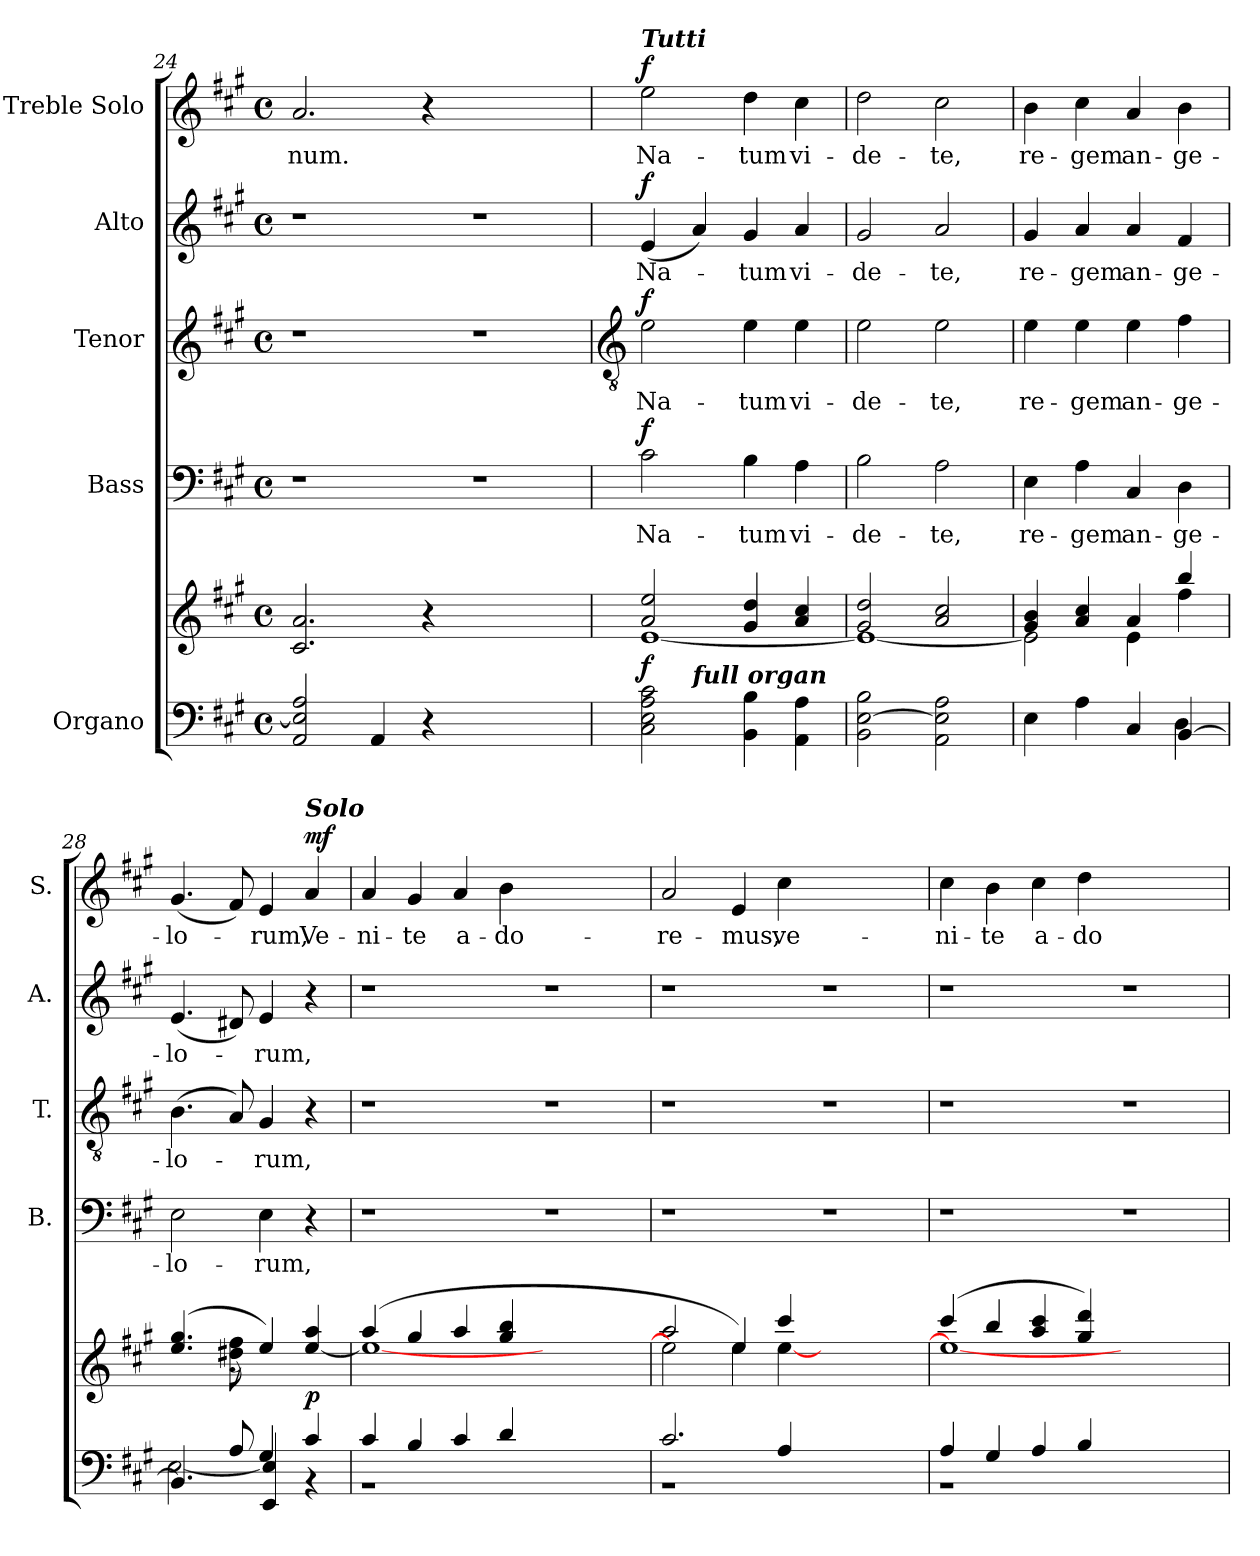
**kern	**kern	**dynam	**kern	**text	**dynam	**kern	**text	**dynam	**kern	**text	**dynam	**kern	**text	**dynam
*part5	*part5	*part5	*part4	*part4	*part4	*part3	*part3	*part3	*part2	*part2	*part2	*part1	*part1	*part1
*staff6	*staff5	*staff5/6	*staff4	*staff4	*staff4	*staff3	*staff3	*staff3	*staff2	*staff2	*staff2	*staff1	*staff1	*staff1
*I"Organo	*	*	*I"Bass	*	*	*I"Tenor	*	*	*I"Alto	*	*	*I"Treble Solo	*	*
*	*	*	*I'B.	*	*	*I'T.	*	*	*I'A.	*	*	*I'S.	*	*
*clefF4	*clefG2	*	*clefF4	*	*	*clefG2	*	*	*clefG2	*	*	*clefG2	*	*
*	*	*	*	*	*	*ITrd7c12	*	*	*	*	*	*	*	*
*k[f#c#g#]	*k[f#c#g#]	*	*k[f#c#g#]	*	*	*k[f#c#g#]	*	*	*k[f#c#g#]	*	*	*k[f#c#g#]	*	*
*A:	*A:	*	*A:	*	*	*A:	*	*	*A:	*	*	*A:	*	*
*M4/4	*M4/4	*	*M4/4	*	*	*M4/4	*	*	*M4/4	*	*	*M4/4	*	*
*met(c)	*met(c)	*	*met(c)	*	*	*met(c)	*	*	*met(c)	*	*	*met(c)	*	*
=24	=24	=24	=24	=24	=24	=24	=24	=24	=24	=24	=24	=24	=24	=24
!	!	!	!	!	!	!	!	!	!	!	!	!	!LO:LY:b:color=#000000	!
2AAi/ 2Ei] 2Ai	2.c#i/ 2.ai	.	1r	.	.	1r	.	.	1r	.	.	2.ai/	-num.	.
4AAi/	.	.	.	.	.	.	.	.	.	.	.	.	.	.
4r	4r	.	.	.	.	.	.	.	.	.	.	4r	.	.
1ryy	1ryy	.	1r	.	.	1r	.	.	1r	.	.	1ryy	.	.
!!LO:LB:g=z
=25	=25	=25	=25	=25	=25	=25	=25	=25	=25	=25	=25	=25	=25	=25
*	*	*	*	*	*	*clefGv2	*	*	*	*	*	*	*	*
*	*^	*	*	*	*	*	*	*	*	*	*	*	*	*
!	!	!	!	!	!LO:LY:b:color=#000000	!	!	!	!	!	!	!	!	!	!
!	!	!	!	!	!	!	!	!LO:LY:b:color=#000000	!	!	!	!	!	!	!
!	!	!	!	!	!	!	!	!	!	!	!LO:LY:b:color=#000000	!	!	!	!
!	!	!	!	!	!	!	!	!	!	!	!	!	!LO:TX:a:Bi:t=Tutti	!	!
!LO:TX:b:t=*	!	!	!	!	!	!	!	!	!	!	!	!	!	!	!
!LO:TX:i:t=Can be played the Introduction of first stanza (20 measures)	!	!	!	!	!	!	!	!	!	!	!	!	!	!	!
!LO:TX:b:t=P	!	!	!	!	!	!	!	!	!	!	!	!	!	!	!
!LO:TX:i:t=8	!	!	!	!	!	!	!	!	!	!	!	!	!	!	!
!LO:TX:i:t=ves	!	!	!	!	!	!	!	!	!	!	!	!	!	!	!
!	!	!	!	!	!	!	!	!	!	!	!	!	!	!LO:LY:b:color=#000000	!
*^	*	*	*	*	*	*	*	*	*	*	*	*	*	*	*
2C#i\ 2Ei 2Ai 2c#i	4ryy	2ai/ 2eei	[1ei	f	2c#i\	Na-	f	2Ei\	Na-	f	(4ei/	Na-	f	2eei\	Na-	f
!	!LO:TX:a:Bi:t=full organ	!	!	!	!	!	!	!	!	!	!	!	!	!	!	!
.	2.ryy	.	.	.	.	.	.	.	.	.	4ai/)	.	.	.	.	.
!	!	!	!	!	!	!LO:LY:b:color=#000000	!	!	!	!	!	!	!	!	!	!
!	!	!	!	!	!	!	!	!	!LO:LY:b:color=#000000	!	!	!	!	!	!	!
!	!	!	!	!	!	!	!	!	!	!	!	!LO:LY:b:color=#000000	!	!	!	!
!	!	!	!	!	!	!	!	!	!	!	!	!	!	!	!LO:LY:b:color=#000000	!
4BBi\ 4Bi	.	4g#i/ 4ddi	.	.	4Bi\	-tum	.	4Ei\	-tum	.	4g#i/	-tum	.	4ddi\	-tum	.
!	!	!	!	!	!	!LO:LY:b:color=#000000	!	!	!	!	!	!	!	!	!	!
!	!	!	!	!	!	!	!	!	!LO:LY:b:color=#000000	!	!	!	!	!	!	!
!	!	!	!	!	!	!	!	!	!	!	!	!LO:LY:b:color=#000000	!	!	!	!
!	!	!	!	!	!	!	!	!	!	!	!	!	!	!	!LO:LY:b:color=#000000	!
4AAi\ 4Ai	.	4ai/ 4cc#i	.	.	4Ai\	vi-	.	4Ei\	vi-	.	4ai/	vi-	.	4cc#i\	vi-	.
*v	*v	*	*	*	*	*	*	*	*	*	*	*	*	*	*	*
=26	=26	=26	=26	=26	=26	=26	=26	=26	=26	=26	=26	=26	=26	=26	=26
*^	*	*	*	*	*	*	*	*	*	*	*	*	*	*	*
!	!	!	!	!	!	!LO:LY:b:color=#000000	!	!	!	!	!	!	!	!	!	!
*v	*v	*	*	*	*	*	*	*	*	*	*	*	*	*	*	*
*^	*	*	*	*	*	*	*	*	*	*	*	*	*	*	*
!	!	!	!	!	!	!	!	!	!LO:LY:b:color=#000000	!	!	!	!	!	!	!
*v	*v	*	*	*	*	*	*	*	*	*	*	*	*	*	*	*
*^	*	*	*	*	*	*	*	*	*	*	*	*	*	*	*
!	!	!	!	!	!	!	!	!	!	!	!	!LO:LY:b:color=#000000	!	!	!	!
*v	*v	*	*	*	*	*	*	*	*	*	*	*	*	*	*	*
*^	*	*	*	*	*	*	*	*	*	*	*	*	*	*	*
!	!	!	!	!	!	!	!	!	!	!	!	!	!	!	!LO:LY:b:color=#000000	!
*v	*v	*	*	*	*	*	*	*	*	*	*	*	*	*	*	*
2BBi\ [2Ei 2Bi	2g#i/ 2ddi	1ei_	.	2Bi\	-de-	.	2Ei\	-de-	.	2g#i/	-de-	.	2ddi\	-de-	.
!	!	!	!	!	!LO:LY:b:color=#000000	!	!	!	!	!	!	!	!	!	!
!	!	!	!	!	!	!	!	!LO:LY:b:color=#000000	!	!	!	!	!	!	!
!	!	!	!	!	!	!	!	!	!	!	!LO:LY:b:color=#000000	!	!	!	!
!	!	!	!	!	!	!	!	!	!	!	!	!	!	!LO:LY:b:color=#000000	!
2AAi\ 2Ei] 2Ai	2ai/ 2cc#i	.	.	2Ai\	-te,	.	2Ei\	-te,	.	2ai/	-te,	.	2cc#i\	-te,	.
=27	=27	=27	=27	=27	=27	=27	=27	=27	=27	=27	=27	=27	=27	=27	=27
*^	*	*	*	*	*	*	*	*	*	*	*	*	*	*	*
!	!	!	!	!	!	!LO:LY:b:color=#000000	!	!	!	!	!	!	!	!	!	!
!	!	!	!	!	!	!	!	!	!LO:LY:b:color=#000000	!	!	!	!	!	!	!
!	!	!	!	!	!	!	!	!	!	!	!	!LO:LY:b:color=#000000	!	!	!	!
!	!	!	!	!	!	!	!	!	!	!	!	!	!	!	!LO:LY:b:color=#000000	!
2ryy	4Ei\	4g#i/ 4bi	2ei\]	.	4Ei\	re-	.	4Ei\	re-	.	4g#i/	re-	.	4bi\	re-	.
!	!	!	!	!	!	!LO:LY:b:color=#000000	!	!	!	!	!	!	!	!	!	!
!	!	!	!	!	!	!	!	!	!LO:LY:b:color=#000000	!	!	!	!	!	!	!
!	!	!	!	!	!	!	!	!	!	!	!	!LO:LY:b:color=#000000	!	!	!	!
!	!	!	!	!	!	!	!	!	!	!	!	!	!	!	!LO:LY:b:color=#000000	!
.	4Ai\	4ai/ 4cc#i	.	.	4Ai\	-gem	.	4Ei\	-gem	.	4ai/	-gem	.	4cc#i\	-gem	.
*X8ba	*	*	*	*	*	*	*	*	*	*	*	*	*	*	*	*
!	!	!	!	!	!	!LO:LY:b:color=#000000	!	!	!	!	!	!	!	!	!	!
!	!	!	!	!	!	!	!	!	!LO:LY:b:color=#000000	!	!	!	!	!	!	!
!	!	!	!	!	!	!	!	!	!	!	!	!LO:LY:b:color=#000000	!	!	!	!
!	!	!	!	!	!	!	!	!	!	!	!	!	!	!	!LO:LY:b:color=#000000	!
4ryy	4C#i/	4ai/	4ei\	.	4C#i/	an-	.	4Ei\	an-	.	4ai/	an-	.	4ai/	an-	.
*	*	*8ba	*	*	*	*	*	*	*	*	*	*	*	*	*	*
!	!	!	!	!	!	!LO:LY:b:color=#000000	!	!	!	!	!	!	!	!	!	!
!	!	!	!	!	!	!	!	!	!LO:LY:b:color=#000000	!	!	!	!	!	!	!
!	!	!	!	!	!	!	!	!	!	!	!	!LO:LY:b:color=#000000	!	!	!	!
!	!	!	!	!	!	!	!	!	!	!	!	!	!	!	!LO:LY:b:color=#000000	!
[4BBi/	4Di\	4bi/	4f#i\	.	4Di\	-ge-	.	4F#i\	-ge-	.	4f#i/	-ge-	.	4bi\	-ge-	.
=28	=28	=28	=28	=28	=28	=28	=28	=28	=28	=28	=28	=28	=28	=28	=28	=28
!	!	!	!	!	!	!LO:LY:b:color=#000000	!	!	!	!	!	!	!	!	!	!
!	!	!	!	!	!	!	!	!	!LO:LY:b:color=#000000	!	!	!	!	!	!	!
!	!	!	!	!	!	!	!	!	!	!	!	!LO:LY:b:color=#000000	!	!	!	!
!	!	!	!	!	!	!	!	!	!	!	!	!	!	!	!LO:LY:b:color=#000000	!
4.BBi/]	[2Ei\	(4.ei/ 4.g#i	4.ryy	.	2Ei\	-lo-	.	(4.BBi\	-lo-	.	(4.ei/	-lo-	.	(4.g#i/	-lo-	.
8Ai/	.	8d#Xi\ 8f#i	8r	.	.	.	.	8AAi/)	.	.	8d#Xi/)	.	.	8f#i/)	.	.
!	!	!	!	!	!	!LO:LY:b:color=#000000	!	!	!	!	!	!	!	!	!	!
!	!	!	!	!	!	!	!	!	!LO:LY:b:color=#000000	!	!	!	!	!	!	!
!	!	!	!	!	!	!	!	!	!	!	!	!LO:LY:b:color=#000000	!	!	!	!
!	!	!	!	!	!	!	!	!	!	!	!	!	!	!	!LO:LY:b:color=#000000	!
4G#i/	4EEi/ 4Ei]	4ei/)	2ryy	.	4Ei\	-rum,	.	4GG#i/	-rum,	.	4ei/	-rum,	.	4ei/	-rum,	.
!	!	!	!	!	!	!	!	!	!	!	!	!	!	!LO:TX:a:Bi:t=Solo	!	!
!	!	!	!	!	!	!	!	!	!	!	!	!	!	!	!LO:LY:b:color=#000000	!
4c#i/	4r	[4ei/ 4ai	.	p	4r	.	.	4r	.	.	4r	.	.	4ai/	Ve-	mf
=29	=29	=29	=29	=29	=29	=29	=29	=29	=29	=29	=29	=29	=29	=29	=29	=29
!	!	!	!	!	!	!	!	!	!	!	!	!	!	!	!LO:LY:b:color=#000000	!
4c#i/	1r	(4ai/	1ei_	.	1r	.	.	1r	.	.	1r	.	.	4ai/	-ni-	.
!	!	!	!	!	!	!	!	!	!	!	!	!	!	!	!LO:LY:b:color=#000000	!
4Bi/	.	4g#i/	.	.	.	.	.	.	.	.	.	.	.	4g#i/	-te	.
!	!	!	!	!	!	!	!	!	!	!	!	!	!	!	!LO:LY:b:color=#000000	!
4c#i/	.	4ai/	.	.	.	.	.	.	.	.	.	.	.	4ai/	a-	.
!	!	!	!	!	!	!	!	!	!	!	!	!	!	!	!LO:LY:b:color=#000000	!
4di/	.	4g#i/ 4bi	.	.	.	.	.	.	.	.	.	.	.	4bi\	-do-	.
1ryy	1ryy	1ryy	1ryy	.	1r	.	.	1r	.	.	1r	.	.	1ryy	.	.
=30	=30	=30	=30	=30	=30	=30	=30	=30	=30	=30	=30	=30	=30	=30	=30	=30
!	!	!	!	!	!	!	!	!	!	!	!	!	!	!	!LO:LY:b:color=#000000	!
2.c#i/	1r	2ai/	2ei\]	.	1r	.	.	1r	.	.	1r	.	.	2ai/	-re-	.
!	!	!	!	!	!	!	!	!	!	!	!	!	!	!	!LO:LY:b:color=#000000	!
.	.	4ei/)	4ei\	.	.	.	.	.	.	.	.	.	.	4ei/	-mus,	.
!	!	!	!	!	!	!	!	!	!	!	!	!	!	!	!LO:LY:b:color=#000000	!
4Ai/	.	4cc#i/	[4ei\	.	.	.	.	.	.	.	.	.	.	4cc#i\	ve-	.
1ryy	1ryy	1ryy	1ryy	.	1r	.	.	1r	.	.	1r	.	.	1ryy	.	.
!!LO:PB:g=z
=31	=31	=31	=31	=31	=31	=31	=31	=31	=31	=31	=31	=31	=31	=31	=31	=31
!	!	!	!	!	!	!	!	!	!	!	!	!	!	!	!LO:LY:b:color=#000000	!
4Ai/	1r	(4cc#i/	1ei_	.	1r	.	.	1r	.	.	1r	.	.	4cc#i\	-ni-	.
!	!	!	!	!	!	!	!	!	!	!	!	!	!	!	!LO:LY:b:color=#000000	!
4G#i/	.	4bi/	.	.	.	.	.	.	.	.	.	.	.	4bi\	-te	.
!	!	!	!	!	!	!	!	!	!	!	!	!	!	!	!LO:LY:b:color=#000000	!
4Ai/	.	4ai/ 4cc#i	.	.	.	.	.	.	.	.	.	.	.	4cc#i\	a-	.
!	!	!	!	!	!	!	!	!	!	!	!	!	!	!	!LO:LY:b:color=#000000	!
4Bi/	.	4g#i/ 4ddi)	.	.	.	.	.	.	.	.	.	.	.	4ddi\	-do-	.
1ryy	1ryy	1ryy	1ryy	.	1r	.	.	1r	.	.	1r	.	.	1ryy	.	.
*v	*v	*	*	*	*	*	*	*	*	*	*	*	*	*	*	*
*	*v	*v	*	*	*	*	*	*	*	*	*	*	*	*	*
=	=	=	=	=	=	=	=	=	=	=	=	=	=	=
*-	*-	*-	*-	*-	*-	*-	*-	*-	*-	*-	*-	*-	*-	*-
